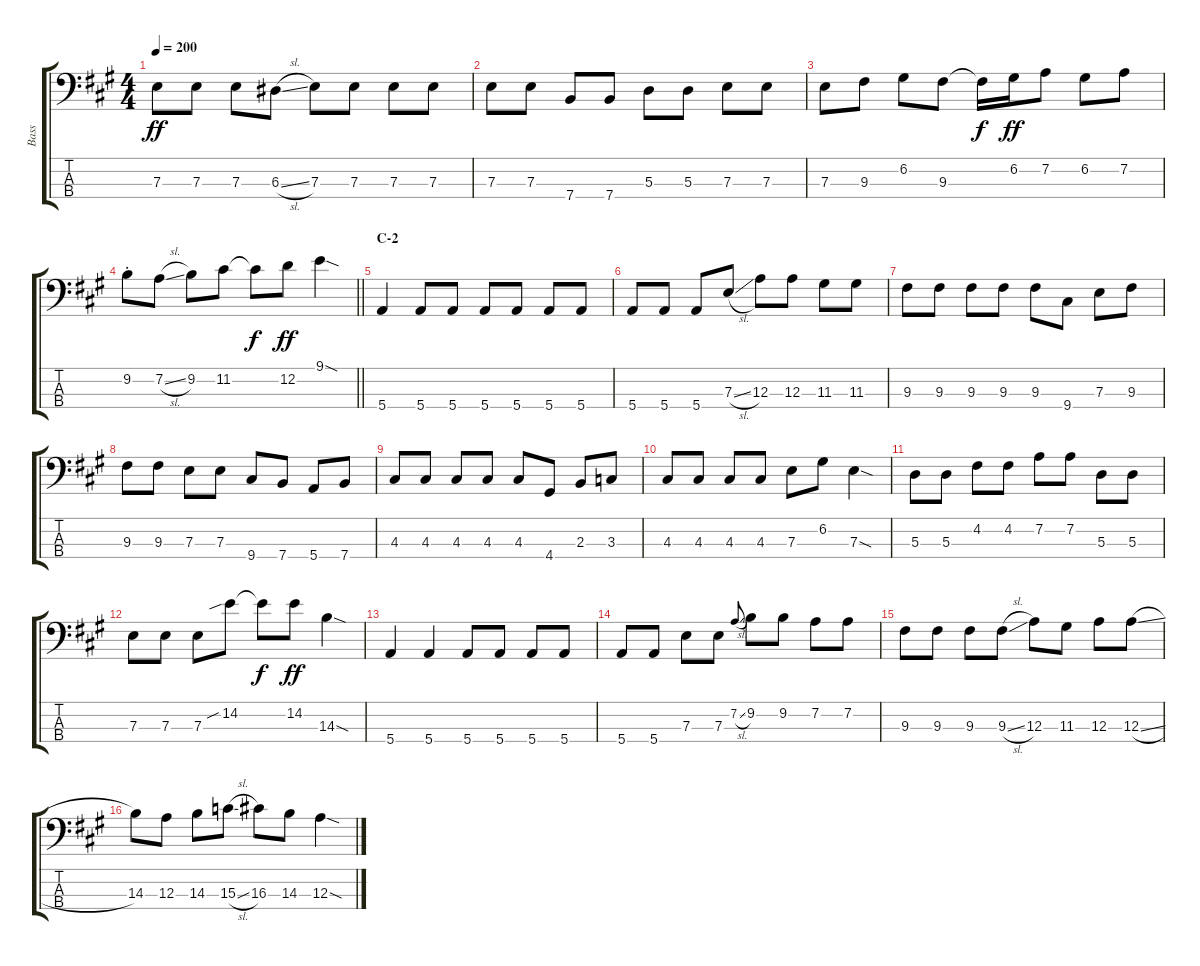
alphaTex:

\track ("Bass" "Bass") {instrument electricbasspick}
\staff {score tabs}
\tuning (G2 D2 A1 E1) {hide}
\ts (4 4)
\tempo 200
\clef f4
\ks a
7.3.8{dy ff} 7.3.8 7.3.8 6.3{sl}.8 7.3.8 7.3.8 7.3.8 7.3.8 |
7.3.8 7.3.8 7.4.8 7.4.8 5.3.8 5.3.8 7.3.8 7.3.8 |
7.3.8 9.3.8 6.2.8 9.3.8 9.3{t}.16{dy f} 6.2.16{dy ff} 7.2.8 6.2.8 7.2.8 |
\barLineRight lightlight
9.2{st}.8 7.2{sl}.8 9.2.8 11.2.8 11.2{t}.8{dy f} 12.2.8{dy ff} 9.1{sod}.4 |
\section ("" "C-2")
5.4.4 5.4.8 5.4.8 5.4.8 5.4.8 5.4.8 5.4.8 |
5.4.8 5.4.8 5.4.8 7.3{sl}.8 12.3.8 12.3.8 11.3.8 11.3.8 |
9.3.8 9.3.8 9.3.8 9.3.8 9.3.8 9.4.8 7.3.8 9.3.8 |
9.3.8 9.3.8 7.3.8 7.3.8 9.4.8 7.4.8 5.4.8 7.4.8 |
4.3.8 4.3.8 4.3.8 4.3.8 4.3.8 4.4.8 2.3.8 3.3.8 |
4.3.8 4.3.8 4.3.8 4.3.8 7.3.8 6.2.8 7.3{sod}.4 |
5.3.8 5.3.8 4.2.8 4.2.8 7.2.8 7.2.8 5.3.8 5.3.8 |
7.3.8 7.3.8 7.3.8 14.2{sib}.8 14.2{t}.8{dy f} 14.2.8{dy ff} 14.3{sod}.4 |
5.4.4 5.4.4 5.4.8 5.4.8 5.4.8 5.4.8 |
5.4.8 5.4.8 7.3.8 7.3.8 7.2{sl}.8{gr onbeat} 9.2.8 9.2.8 7.2.8 7.2.8 |
9.3.8 9.3.8 9.3.8 9.3{sl}.8 12.3.8 11.3.8 12.3.8 12.3{sl}.8 |
14.3.8 12.3.8 14.3.8 15.3{sl}.8 16.3.8 14.3.8 12.3{sod}.4
